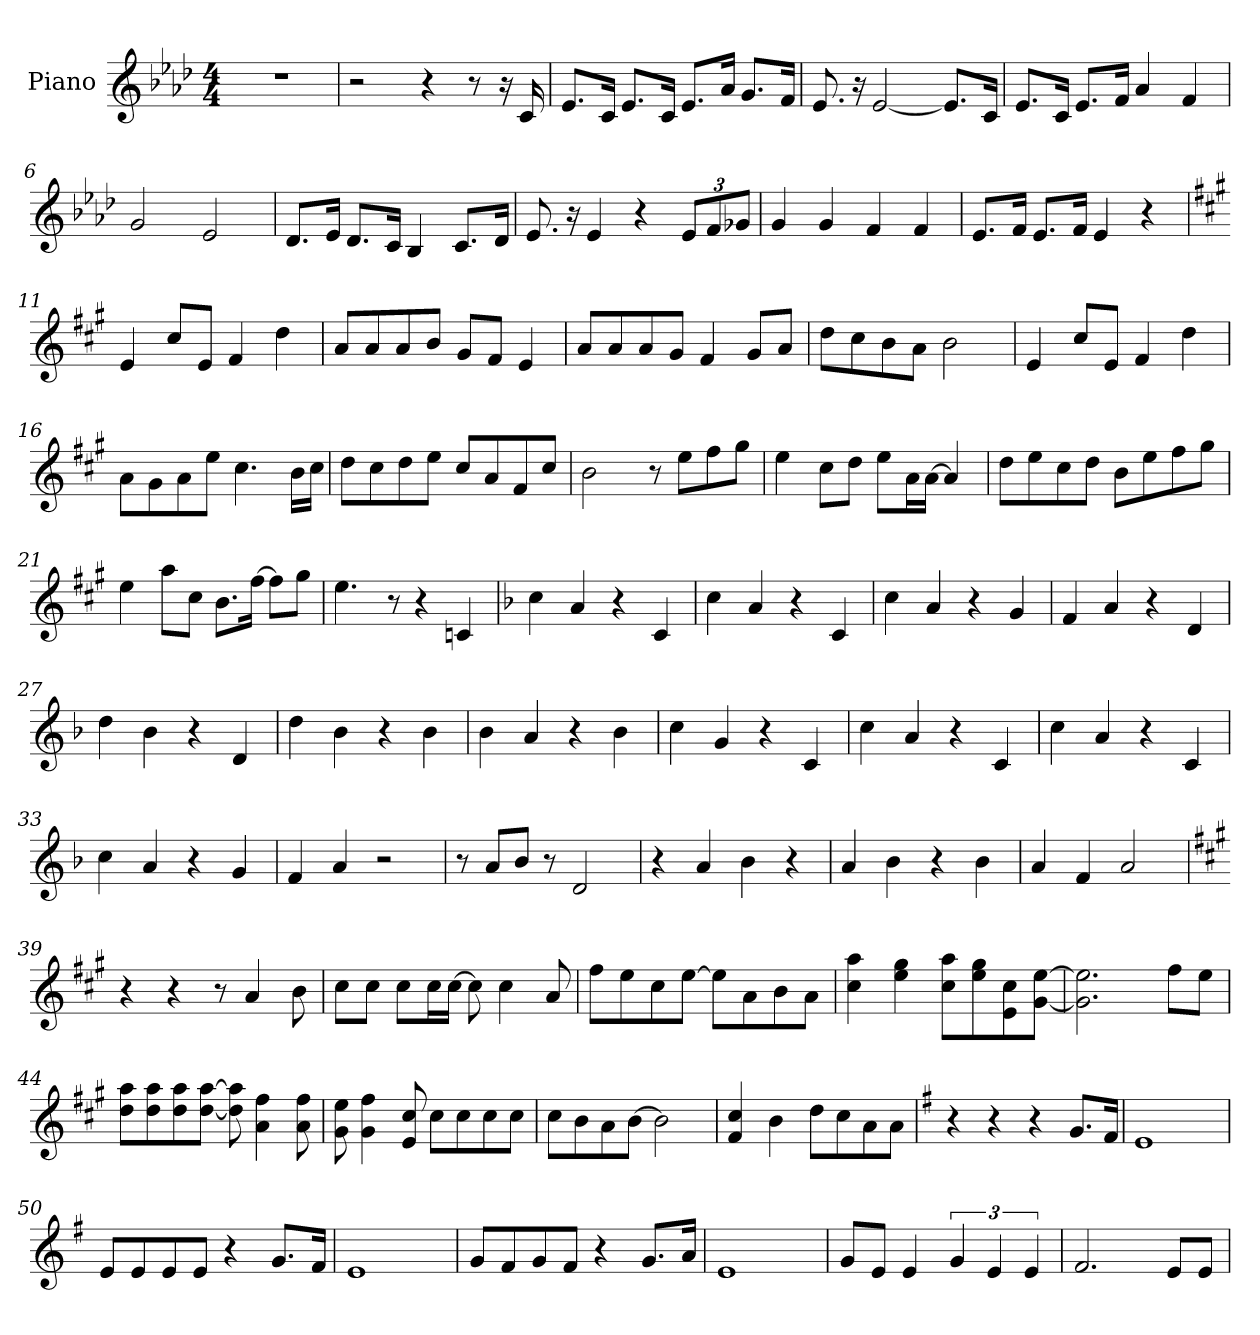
**kern
*part1
*staff1
*I"Piano
*I'Pno.
*clefG2
*k[b-e-a-d-]
*M4/4
=1
1r
=2
2r
4r
8r
16r
16c/
=3
8.e-/L
16c/Jk
8.e-/L
16c/Jk
8.e-/L
16a-/Jk
8.g/L
16f/Jk
=4
8.e-/
16r
[2e-/
8.e-/L]
16c/Jk
=5
8.e-/L
16c/Jk
8.e-/L
16f/Jk
4a-/
4f/
=6
2g/
2e-/
!!LO:LB:g=z
=7
8.d-/L
16e-/Jk
8.d-/L
16c/Jk
4B-/
8.c/L
16d-/Jk
=8
8.e-/
16r
4e-/
4r
*Xbrackettup
12e-/L
12f/
12g-X/J
=9
4g/
4g/
4f/
4f/
=10
8.e-/L
16f/Jk
8.e-/L
16f/Jk
4e-/
4r
=11
*k[f#c#g#]
4e/
8cc#/L
8e/J
4f#/
4dd\
!!LO:LB:g=z
=12
8a/L
8a/
8a/
8b/J
8g#/L
8f#/J
4e/
=13
8a/L
8a/
8a/
8g#/J
4f#/
8g#/L
8a/J
=14
8dd\L
8cc#\
8b\
8a\J
2b\
=15
4e/
8cc#/L
8e/J
4f#/
4dd\
=16
8a\L
8g#\
8a\
8ee\J
4.cc#\
16b\LL
16cc#\JJ
=17
8dd\L
8cc#\
8dd\
8ee\J
8cc#/L
8a/
8f#/
8cc#/J
!!LO:LB:g=z
=18
2b\
8r
8ee\L
8ff#\
8gg#\J
=19
4ee\
8cc#\L
8dd\J
8ee\L
16a\L
[16a\JJ
4a/]
=20
8dd\L
8ee\
8cc#\
8dd\J
8b\L
8ee\
8ff#\
8gg#\J
=21
4ee\
8aa\L
8cc#\J
8.b\L
[16ff#\Jk
8ff#\L]
8gg#\J
=22
4.ee\
8r
4r
4cn/
=23
*k[b-]
4cc\
4a/
4r
4c/
!!LO:LB:g=z
=24
4cc\
4a/
4r
4c/
=25
4cc\
4a/
4r
4g/
=26
4f/
4a/
4r
4d/
=27
4dd\
4b-\
4r
4d/
=28
4dd\
4b-\
4r
4b-\
=29
4b-\
4a/
4r
4b-\
=30
4cc\
4g/
4r
4c/
=31
4cc\
4a/
4r
4c/
=32
4cc\
4a/
4r
4c/
!!LO:LB:g=z
=33
4cc\
4a/
4r
4g/
=34
4f/
4a/
2r
=35
8r
8a/L
8b-/J
8r
2d/
=36
4r
4a/
4b-\
4r
=37
4a/
4b-\
4r
4b-\
=38
4a/
4f/
2a/
=39
*k[f#c#g#]
4r
4r
8r
4a/
8b\
=40
8cc#\L
8cc#\J
8cc#\L
16cc#\L
[16cc#\JJ
8cc#\]
4cc#\
8a/
!!LO:LB:g=z
=41
8ff#\L
8ee\
8cc#\
[8ee\J
8ee\L]
8a\
8b\
8a\J
=42
4cc#\ 4aa\
4ee\ 4gg#\
8cc#\ 8aa\L
8ee\ 8gg#\
8e\ 8cc#\
[8g#\ [8ee\J
=43
2.g#\] 2.ee\]
8ff#\L
8ee\J
=44
8dd\ 8aa\L
8dd\ 8aa\
8dd\ 8aa\
[8dd\ [8aa\J
8dd\] 8aa\]
4a\ 4ff#\
8a\ 8ff#\
=45
8g#\ 8ee\
4g#\ 4ff#\
8e/ 8cc#/
8cc#\L
8cc#\
8cc#\
8cc#\J
=46
8cc#\L
8b\
8a\
[8b\J
2b\]
!!LO:LB:g=z
=47
4f#/ 4cc#/
4b\
8dd\L
8cc#\
8a\
8a\J
=48
*k[f#]
4r
4r
4r
8.g/L
16f#/Jk
=49
1e
=50
8e/L
8e/
8e/
8e/J
4r
8.g/L
16f#/Jk
=51
1e
=52
8g/L
8f#/
8g/
8f#/J
4r
8.g/L
16a/Jk
=53
1e
=54
8g/L
8e/J
4e/
*brackettup
6g/
6e/
6e/
!!LO:LB:g=z
=55
2.f#/
8e/L
8e/J
=
*-
